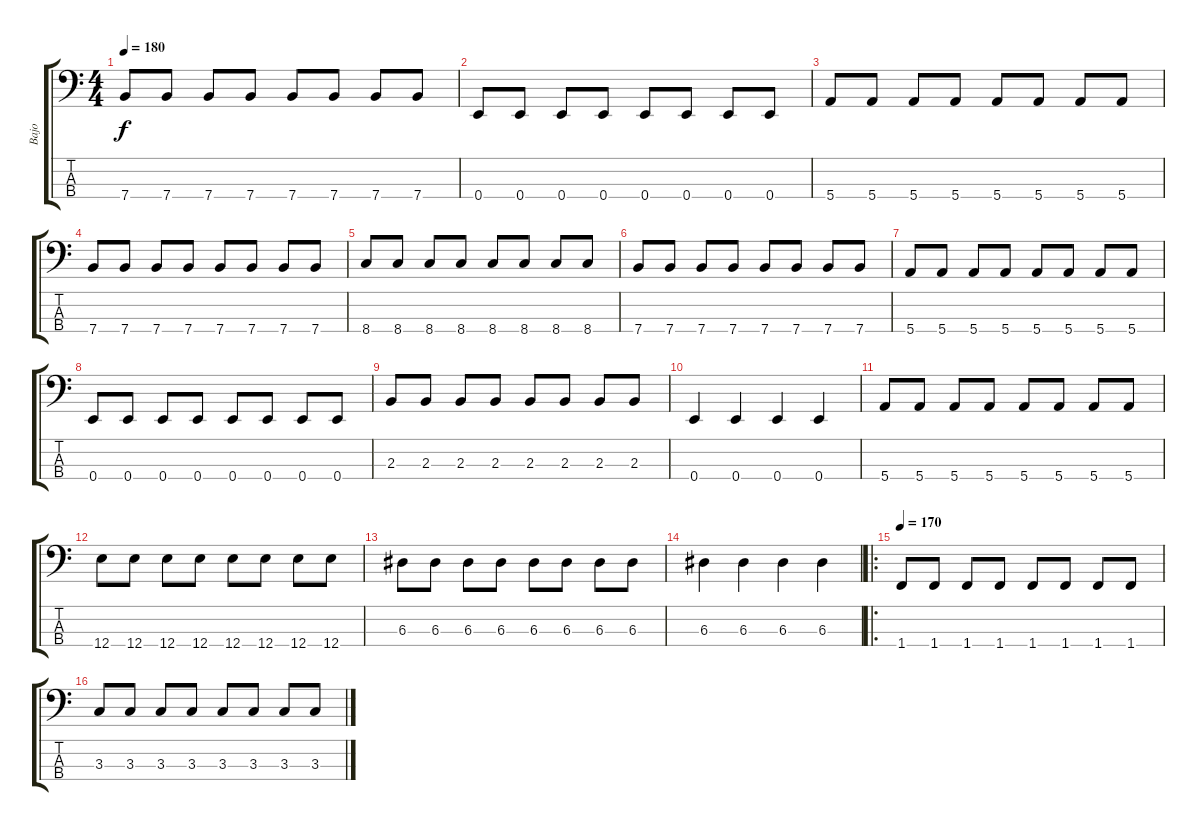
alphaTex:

\track ("Bajo" "Bajo") {instrument electricbassfinger}
\staff {score tabs}
\tuning (G2 D2 A1 E1) {hide}
\ts (4 4)
\tempo 180
\clef f4
\ks c
7.4.8{dy f} 7.4.8 7.4.8 7.4.8 7.4.8 7.4.8 7.4.8 7.4.8 |
0.4.8 0.4.8 0.4.8 0.4.8 0.4.8 0.4.8 0.4.8 0.4.8 |
5.4.8 5.4.8 5.4.8 5.4.8 5.4.8 5.4.8 5.4.8 5.4.8 |
7.4.8 7.4.8 7.4.8 7.4.8 7.4.8 7.4.8 7.4.8 7.4.8 |
8.4.8 8.4.8 8.4.8 8.4.8 8.4.8 8.4.8 8.4.8 8.4.8 |
7.4.8 7.4.8 7.4.8 7.4.8 7.4.8 7.4.8 7.4.8 7.4.8 |
5.4.8 5.4.8 5.4.8 5.4.8 5.4.8 5.4.8 5.4.8 5.4.8 |
0.4.8 0.4.8 0.4.8 0.4.8 0.4.8 0.4.8 0.4.8 0.4.8 |
2.3.8 2.3.8 2.3.8 2.3.8 2.3.8 2.3.8 2.3.8 2.3.8 |
0.4.4 0.4.4 0.4.4 0.4.4 |
5.4.8 5.4.8 5.4.8 5.4.8 5.4.8 5.4.8 5.4.8 5.4.8 |
12.4.8 12.4.8 12.4.8 12.4.8 12.4.8 12.4.8 12.4.8 12.4.8 |
6.3.8 6.3.8 6.3.8 6.3.8 6.3.8 6.3.8 6.3.8 6.3.8 |
6.3.4 6.3.4 6.3.4 6.3.4 |
\ro
\tempo 170
1.4.8 1.4.8 1.4.8 1.4.8 1.4.8 1.4.8 1.4.8 1.4.8 |
3.3.8 3.3.8 3.3.8 3.3.8 3.3.8 3.3.8 3.3.8 3.3.8
